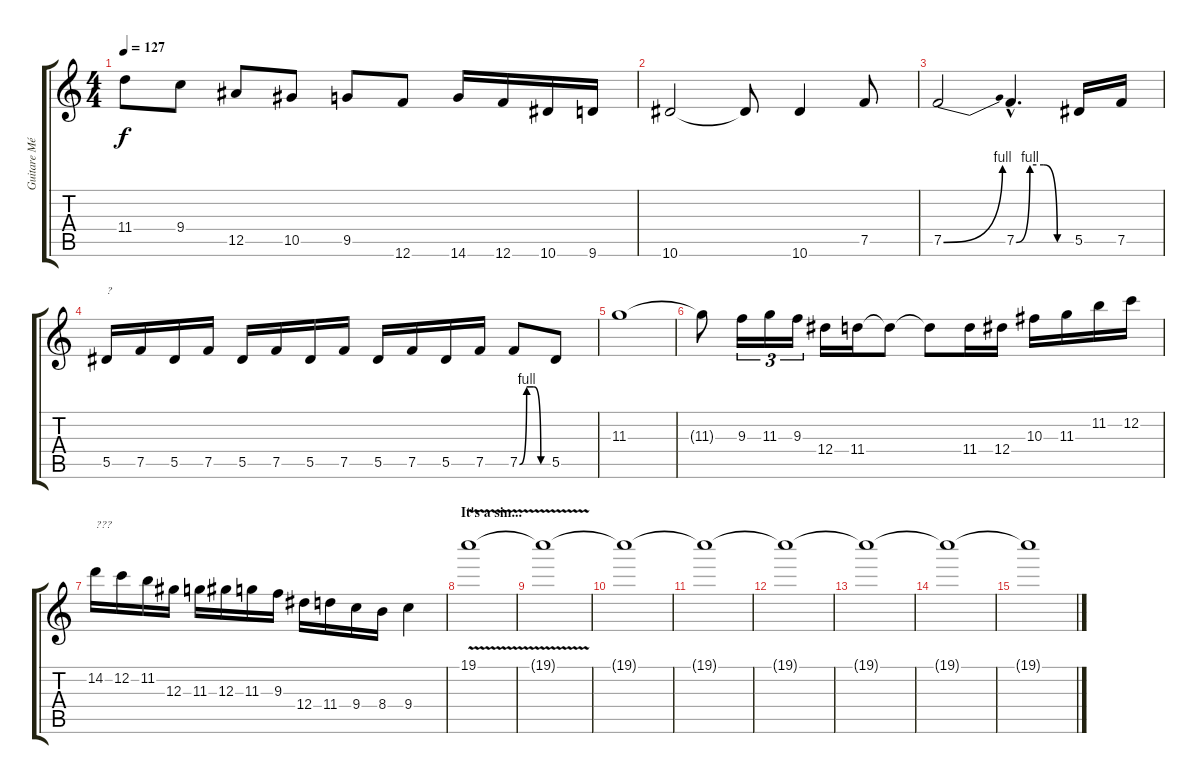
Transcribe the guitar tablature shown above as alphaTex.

\track ("Guitare Mélodique" "Guitare Mé") {instrument overdrivenguitar}
\staff {score tabs}
\tuning (F4 C4 Ab3 Eb3 Bb2 F2) {hide}
\ts (4 4)
\tempo 127
\clef g2
\ks c
11.4{t}.8{dy f} 9.4.8 12.5.8 10.5.8 9.5.8 12.6.8 14.6.16 12.6.16 10.6.16 9.6.16 |
10.6.2 10.6{t}.8 10.6.4 7.5.8 |
7.5{be (bend 0 0 60 4)}.2 7.5{be (custom 0 0 15 4 30 4 45 0 60 0) hac}.4{d} 5.5.16 7.5.16 |
5.5.16{txt "?"} 7.5.16 5.5.16 7.5.16 5.5.16 7.5.16 5.5.16 7.5.16 5.5.16 7.5.16 5.5.16 7.5.16 7.5{be (custom 0 0 15 4 30 4 45 0 60 0)}.8 5.5.8 |
11.3.1 |
11.3{t}.8 9.3.16{tu (3 2)} 11.3.16{tu (3 2)} 9.3.16{tu (3 2)} 12.4.16 11.4.16 11.4{t}.8 11.4{t}.8 11.4.16 12.4.16 10.3.16 11.3.16 11.2.16 12.2.16 |
14.2.16{txt "???"} 12.2.16 11.2.16 12.3.16 11.3.16 12.3.16 11.3.16 9.3.16 12.4.16 11.4.16 9.4.16 8.4.16 9.4.4 |
\section ("" "It's a sin...")
19.1{v}.1 |
19.1{t}.1 |
19.1{t}.1 |
19.1{t}.1 |
19.1{t}.1 |
19.1{t}.1 |
19.1{t}.1 |
19.1{t}.1
